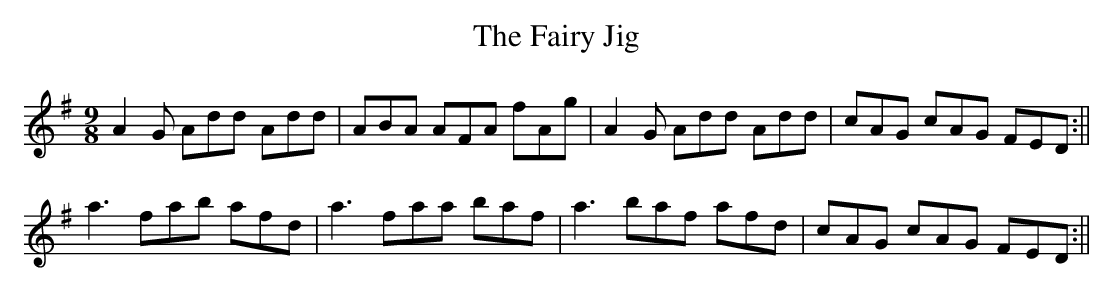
X:1
T:The Fairy Jig
M:9/8
L:1/8
K:G
A2 G  Add Add|ABA AFA fAg|A2 G Add Add|cAG cAG FED:||
a3 fab afd|a3 faa baf | a3 baf afd | cAG cAG FED:||
